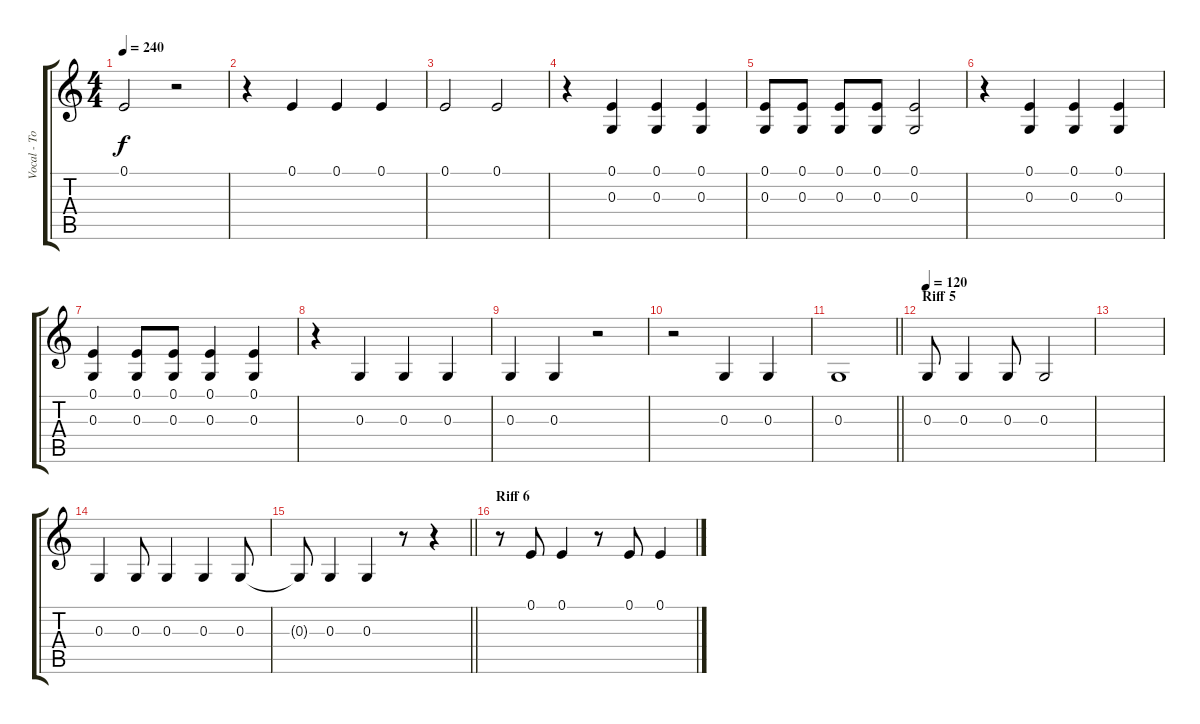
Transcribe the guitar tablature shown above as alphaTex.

\track ("Vocal - Tony Martinez" "Vocal - To") {instrument gunshot}
\staff {score tabs}
\tuning (E4 B3 G3 D3 A2 E2) {hide}
\ts (4 4)
\tempo 240
\clef g2
\ks c
0.1.2{dy f} r.2 |
r.4 0.1.4 0.1.4 0.1.4 |
0.1.2 0.1.2 |
r.4 (0.1 0.3).4 (0.1 0.3).4 (0.1 0.3).4 |
(0.1 0.3).8 (0.1 0.3).8 (0.1 0.3).8 (0.1 0.3).8 (0.1 0.3).2 |
r.4 (0.1 0.3).4 (0.1 0.3).4 (0.1 0.3).4 |
(0.1 0.3).4 (0.1 0.3).8 (0.1 0.3).8 (0.1 0.3).4 (0.1 0.3).4 |
r.4 0.3.4 0.3.4 0.3.4 |
0.3.4 0.3.4 r.2 |
r.2 0.3.4 0.3.4 |
\barLineRight lightlight
0.3.1 |
\section ("" "Riff 5")
\tempo 120
0.3.8 0.3.4 0.3.8 0.3.2 |
|
0.3.4 0.3.8 0.3.4 0.3.4 0.3.8 |
\barLineRight lightlight
0.3{t}.8 0.3.4 0.3.4 r.8 r.4 |
\section ("" "Riff 6")
r.8 0.1.8 0.1.4 r.8 0.1.8 0.1.4
